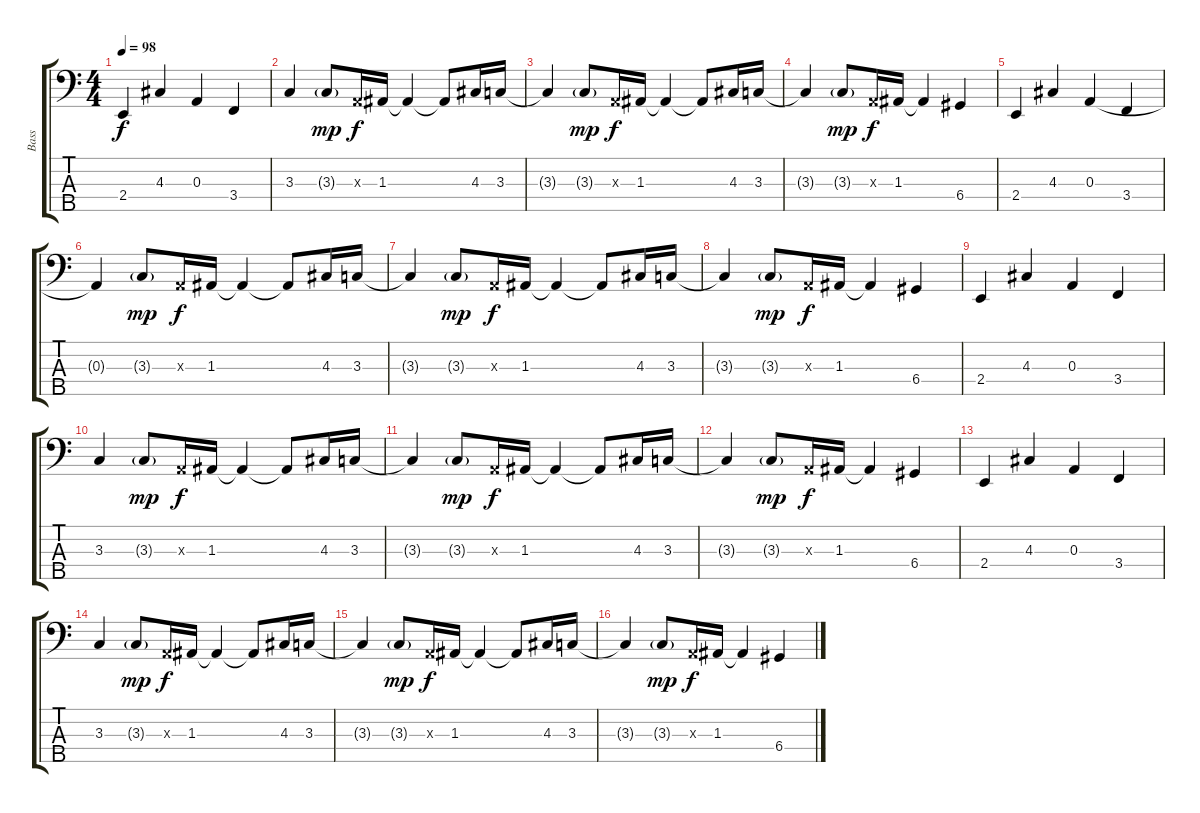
\track ("Bass" "Bass") {instrument electricbassfinger}
\staff {score tabs}
\tuning (G2 D2 A1 D1 A0) {hide}
\ts (4 4)
\tempo 98
\clef f4
\ks c
2.4.4{dy f} 4.3.4 0.3.4 3.4.4 |
3.3.4 3.3{g}.8{dy mp} 0.3{x}.16{dy f} 1.3.16 1.3{t}.4 1.3{t}.8 4.3.16 3.3.16 |
3.3{t}.4 3.3{g}.8{dy mp} 0.3{x}.16{dy f} 1.3.16 1.3{t}.4 1.3{t}.8 4.3.16 3.3.16 |
3.3{t}.4 3.3{g}.8{dy mp} 0.3{x}.16{dy f} 1.3.16 1.3{t}.4 6.4.4 |
2.4.4 4.3.4 0.3.4 3.4.4 |
0.3{t}.4 3.3{g}.8{dy mp} 0.3{x}.16{dy f} 1.3.16 1.3{t}.4 1.3{t}.8 4.3.16 3.3.16 |
3.3{t}.4 3.3{g}.8{dy mp} 0.3{x}.16{dy f} 1.3.16 1.3{t}.4 1.3{t}.8 4.3.16 3.3.16 |
3.3{t}.4 3.3{g}.8{dy mp} 0.3{x}.16{dy f} 1.3.16 1.3{t}.4 6.4.4 |
2.4.4 4.3.4 0.3.4 3.4.4 |
3.3.4 3.3{g}.8{dy mp} 0.3{x}.16{dy f} 1.3.16 1.3{t}.4 1.3{t}.8 4.3.16 3.3.16 |
3.3{t}.4 3.3{g}.8{dy mp} 0.3{x}.16{dy f} 1.3.16 1.3{t}.4 1.3{t}.8 4.3.16 3.3.16 |
3.3{t}.4 3.3{g}.8{dy mp} 0.3{x}.16{dy f} 1.3.16 1.3{t}.4 6.4.4 |
2.4.4 4.3.4 0.3.4 3.4.4 |
3.3.4 3.3{g}.8{dy mp} 0.3{x}.16{dy f} 1.3.16 1.3{t}.4 1.3{t}.8 4.3.16 3.3.16 |
3.3{t}.4 3.3{g}.8{dy mp} 0.3{x}.16{dy f} 1.3.16 1.3{t}.4 1.3{t}.8 4.3.16 3.3.16 |
3.3{t}.4 3.3{g}.8{dy mp} 0.3{x}.16{dy f} 1.3.16 1.3{t}.4 6.4.4
